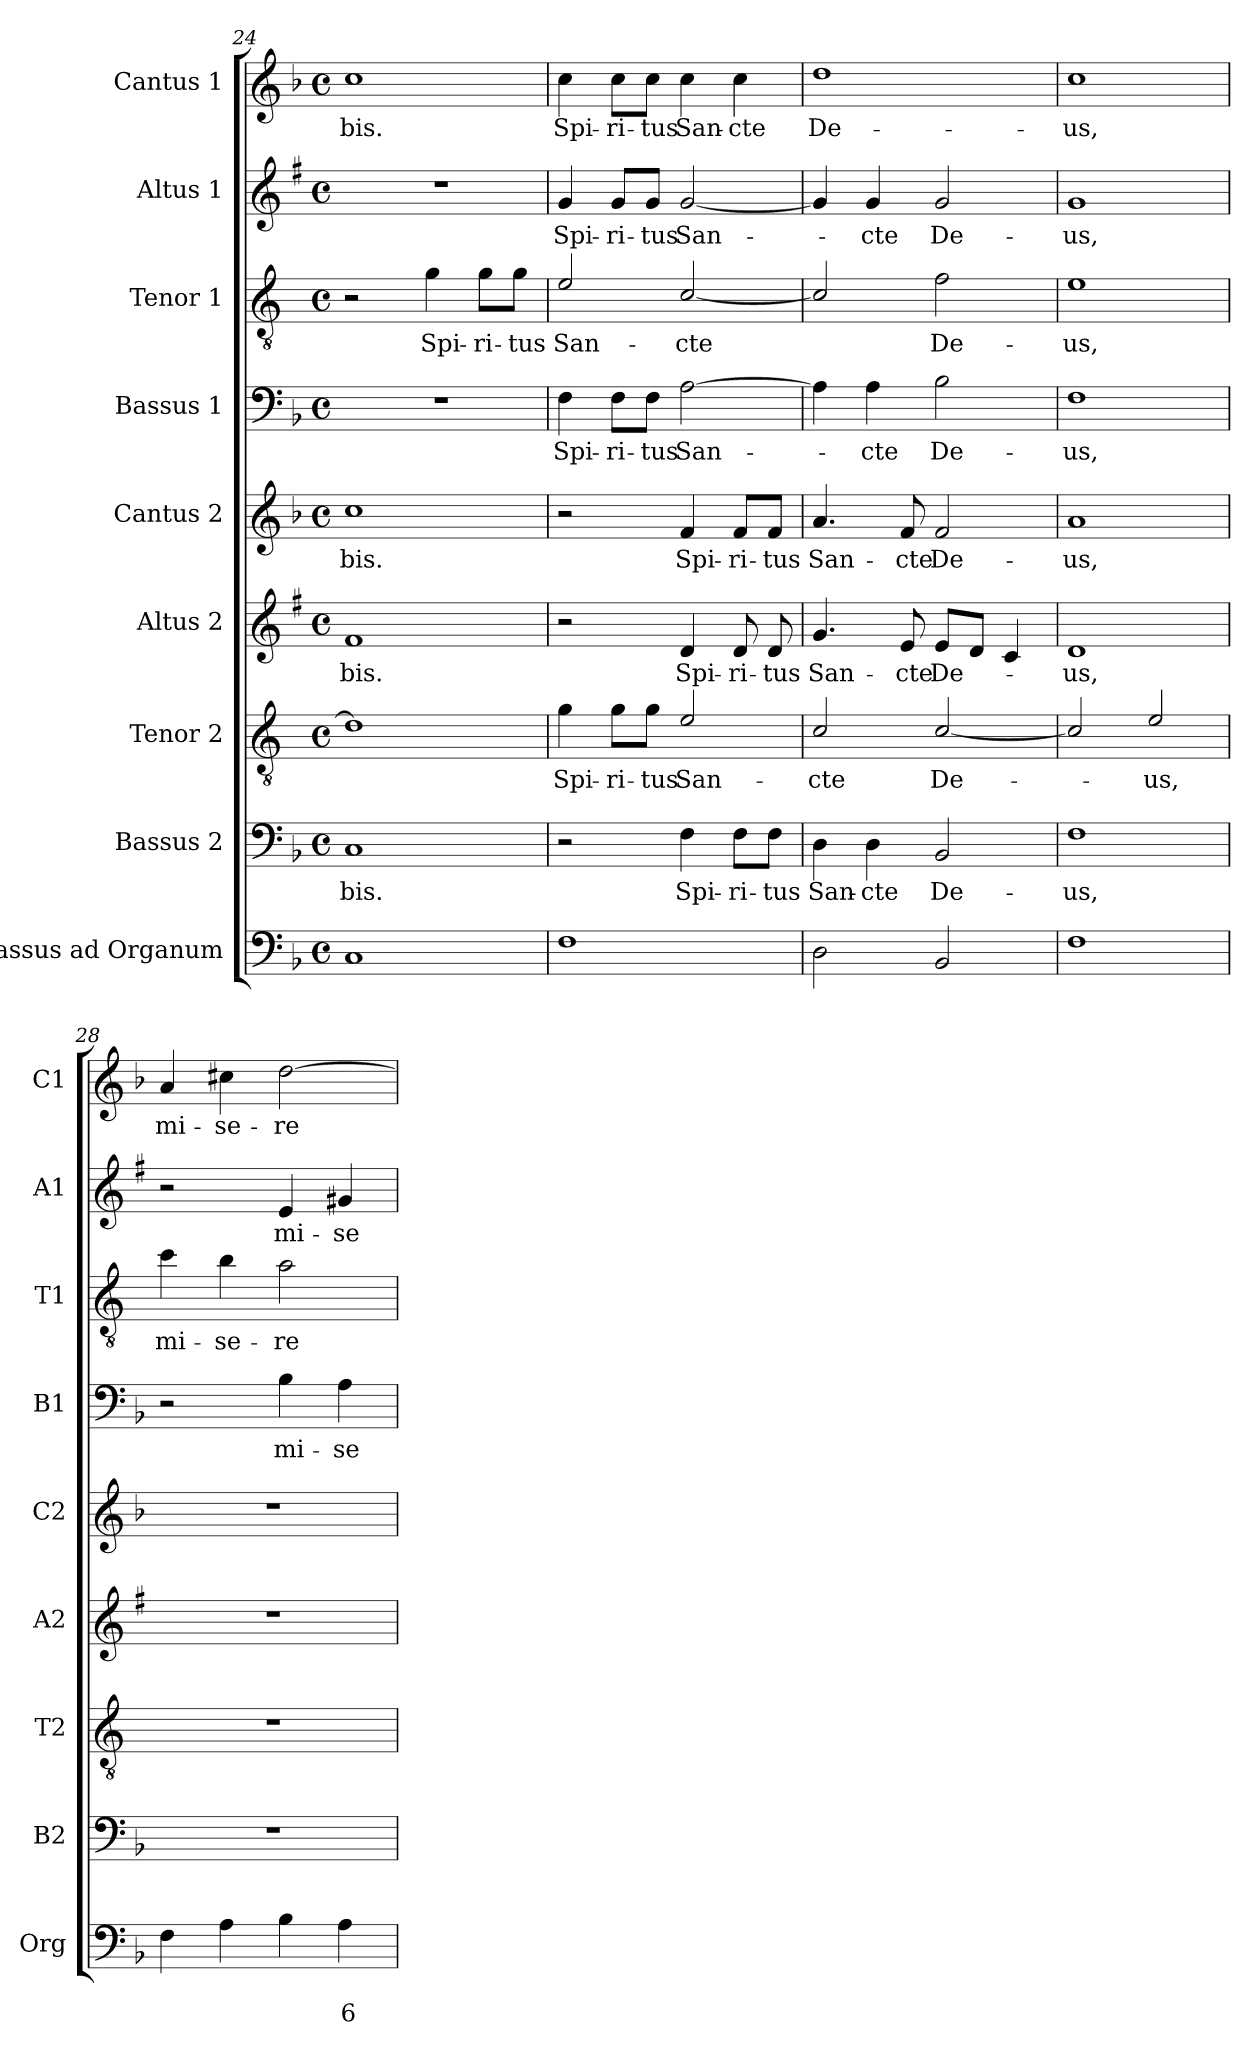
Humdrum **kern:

**kern	**text	**text	**kern	**text	**kern	**text	**kern	**text	**kern	**text	**kern	**text	**kern	**text	**kern	**text	**kern	**text
*part9	*part9	*part9	*part8	*part8	*part7	*part7	*part6	*part6	*part5	*part5	*part4	*part4	*part3	*part3	*part2	*part2	*part1	*part1
*staff9	*staff9	*staff9	*staff8	*staff8	*staff7	*staff7	*staff6	*staff6	*staff5	*staff5	*staff4	*staff4	*staff3	*staff3	*staff2	*staff2	*staff1	*staff1
*I"Bassus ad Organum	*	*	*I"Bassus 2	*	*I"Tenor 2	*	*I"Altus 2	*	*I"Cantus 2	*	*I"Bassus 1	*	*I"Tenor 1	*	*I"Altus 1	*	*I"Cantus 1	*
*I'Org	*	*	*I'B2	*	*I'T2	*	*I'A2	*	*I'C2	*	*I'B1	*	*I'T1	*	*I'A1	*	*I'C1	*
*clefF4	*	*	*clefF4	*	*clefGv2	*	*clefG2	*	*clefG2	*	*clefF4	*	*clefGv2	*	*clefG2	*	*clefG2	*
*	*	*	*	*	*ITrd4c7	*	*ITrd1c2	*	*	*	*	*	*ITrd4c7	*	*ITrd1c2	*	*	*
*k[b-]	*	*	*k[b-]	*	*k[b-]	*	*k[b-]	*	*k[b-]	*	*k[b-]	*	*k[b-]	*	*k[b-]	*	*k[b-]	*
*F:	*	*	*F:	*	*F:	*	*F:	*	*F:	*	*F:	*	*F:	*	*F:	*	*F:	*
*M4/4	*	*	*M4/4	*	*M4/4	*	*M4/4	*	*M4/4	*	*M4/4	*	*M4/4	*	*M4/4	*	*M4/4	*
*met(c)	*	*	*met(c)	*	*met(c)	*	*met(c)	*	*met(c)	*	*met(c)	*	*met(c)	*	*met(c)	*	*met(c)	*
=24	=24	=24	=24	=24	=24	=24	=24	=24	=24	=24	=24	=24	=24	=24	=24	=24	=24	=24
!	!	!	!	!LO:LY:b	!	!	!	!LO:LY:b	!	!LO:LY:b	!	!	!	!	!	!	!	!LO:LY:b
1C	.	.	1C	-bis.	1G]	.	1e	-bis.	1cc	-bis.	1r	.	2r	.	1r	.	1cc	-bis.
!	!	!	!	!	!	!	!	!	!	!	!	!	!	!LO:LY:b	!	!	!	!
.	.	.	.	.	.	.	.	.	.	.	.	.	4c\	Spi-	.	.	.	.
!	!	!	!	!	!	!	!	!	!	!	!	!	!	!LO:LY:b	!	!	!	!
.	.	.	.	.	.	.	.	.	.	.	.	.	8c\L	-ri-	.	.	.	.
!	!	!	!	!	!	!	!	!	!	!	!	!	!	!LO:LY:b	!	!	!	!
.	.	.	.	.	.	.	.	.	.	.	.	.	8c\J	-tus	.	.	.	.
=25	=25	=25	=25	=25	=25	=25	=25	=25	=25	=25	=25	=25	=25	=25	=25	=25	=25	=25
!	!	!	!	!	!	!LO:LY:b	!	!	!	!	!	!LO:LY:b	!	!LO:LY:b	!	!LO:LY:b	!	!LO:LY:b
1F	.	.	2r	.	4c\	Spi-	2r	.	2r	.	4F\	Spi-	2A/	San-	4f/	Spi-	4cc\	Spi-
!	!	!	!	!	!	!LO:LY:b	!	!	!	!	!	!LO:LY:b	!	!	!	!LO:LY:b	!	!LO:LY:b
.	.	.	.	.	8c\L	-ri-	.	.	.	.	8F\L	-ri-	.	.	8f/L	-ri-	8cc\L	-ri-
!	!	!	!	!	!	!LO:LY:b	!	!	!	!	!	!LO:LY:b	!	!	!	!LO:LY:b	!	!LO:LY:b
.	.	.	.	.	8c\J	-tus	.	.	.	.	8F\J	-tus	.	.	8f/J	-tus	8cc\J	-tus
!	!	!	!	!LO:LY:b	!	!LO:LY:b	!	!LO:LY:b	!	!LO:LY:b	!	!LO:LY:b	!	!LO:LY:b	!	!LO:LY:b	!	!LO:LY:b
.	.	.	4F\	Spi-	2A/	San-	4c/	Spi-	4f/	Spi-	[2A\	San-	[2F/	-cte	[2f/	San-	4cc\	San-
!	!	!	!	!LO:LY:b	!	!	!	!LO:LY:b	!	!LO:LY:b	!	!	!	!	!	!	!	!LO:LY:b
.	.	.	8F\L	-ri-	.	.	8c/	-ri-	8f/L	-ri-	.	.	.	.	.	.	4cc\	-cte
!	!	!	!	!LO:LY:b	!	!	!	!LO:LY:b	!	!LO:LY:b	!	!	!	!	!	!	!	!
.	.	.	8F\J	-tus	.	.	8c/	-tus	8f/J	-tus	.	.	.	.	.	.	.	.
=26	=26	=26	=26	=26	=26	=26	=26	=26	=26	=26	=26	=26	=26	=26	=26	=26	=26	=26
!	!	!	!	!LO:LY:b	!	!LO:LY:b	!	!LO:LY:b	!	!LO:LY:b	!	!	!	!	!	!	!	!LO:LY:b
2D\	.	.	4D\	San-	2F/	-cte	4.f/	San-	4.a/	San-	4A\]	.	2F/]	.	4f/]	.	1dd	De-
!	!	!	!	!LO:LY:b	!	!	!	!	!	!	!	!LO:LY:b	!	!	!	!LO:LY:b	!	!
.	.	.	4D\	-cte	.	.	.	.	.	.	4A\	-cte	.	.	4f/	-cte	.	.
!	!	!	!	!	!	!	!	!LO:LY:b	!	!LO:LY:b	!	!	!	!	!	!	!	!
.	.	.	.	.	.	.	8d/	-cte	8f/	-cte	.	.	.	.	.	.	.	.
!	!	!	!	!LO:LY:b	!	!LO:LY:b	!	!LO:LY:b	!	!LO:LY:b	!	!LO:LY:b	!	!LO:LY:b	!	!LO:LY:b	!	!
2BB-/	.	.	2BB-/	De-	[2F/	De-	8d/L	De-	2f/	De-	2B-\	De-	2B-\	De-	2f/	De-	.	.
.	.	.	.	.	.	.	8c/J	.	.	.	.	.	.	.	.	.	.	.
.	.	.	.	.	.	.	4B-/	.	.	.	.	.	.	.	.	.	.	.
=27	=27	=27	=27	=27	=27	=27	=27	=27	=27	=27	=27	=27	=27	=27	=27	=27	=27	=27
!	!	!	!	!LO:LY:b	!	!	!	!LO:LY:b	!	!LO:LY:b	!	!LO:LY:b	!	!LO:LY:b	!	!LO:LY:b	!	!LO:LY:b
1F	.	.	1F	-us,	2F/]	.	1c	-us,	1a	-us,	1F	-us,	1A	-us,	1f	-us,	1cc	-us,
!	!	!	!	!	!	!LO:LY:b	!	!	!	!	!	!	!	!	!	!	!	!
.	.	.	.	.	2A/	-us,	.	.	.	.	.	.	.	.	.	.	.	.
=28	=28	=28	=28	=28	=28	=28	=28	=28	=28	=28	=28	=28	=28	=28	=28	=28	=28	=28
!	!	!	!	!	!	!	!	!	!	!	!	!	!	!LO:LY:b	!	!	!	!LO:LY:b
4F\	.	.	1r	.	1r	.	1r	.	1r	.	2r	.	4f\	mi-	2r	.	4a/	mi-
!	!	!	!	!	!	!	!	!	!	!	!	!	!	!LO:LY:b	!	!	!	!LO:LY:b
4A\	.	.	.	.	.	.	.	.	.	.	.	.	4e\	-se-	.	.	4cc#X\	-se-
!	!	!	!	!	!	!	!	!	!	!	!	!LO:LY:b	!	!LO:LY:b	!	!LO:LY:b	!	!LO:LY:b
4B-\	.	.	.	.	.	.	.	.	.	.	4B-\	mi-	2d\	-re-	4d/	mi-	[2dd\	-re-
!	!	!LO:LY:b	!	!	!	!	!	!	!	!	!	!LO:LY:b	!	!	!	!LO:LY:b	!	!
4A\	.	6	.	.	.	.	.	.	.	.	4A\	-se-	.	.	4f#X/	-se-	.	.
=	=	=	=	=	=	=	=	=	=	=	=	=	=	=	=	=	=	=
*-	*-	*-	*-	*-	*-	*-	*-	*-	*-	*-	*-	*-	*-	*-	*-	*-	*-	*-
